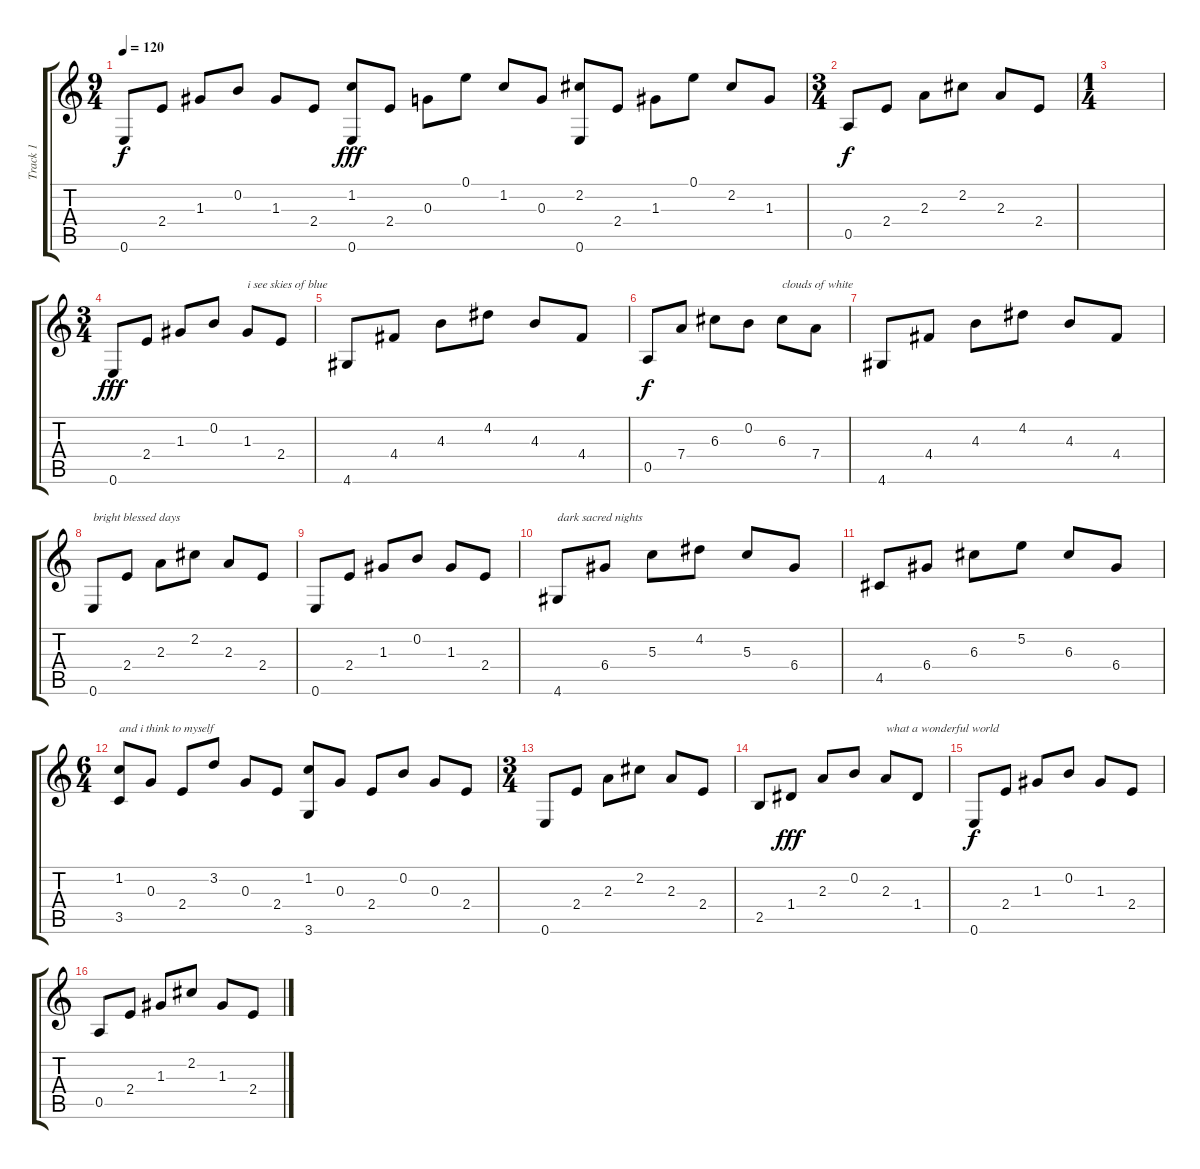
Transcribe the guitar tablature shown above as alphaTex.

\track ("Track 1" "Track 1") {instrument acousticguitarsteel}
\staff {score tabs}
\tuning (E4 B3 G3 D3 A2 E2) {hide}
\ts (9 4)
\tempo 120
\clef g2
\ks c
0.6.8{dy f} 2.4.8 1.3.8 0.2.8 1.3.8 2.4.8 (1.2 0.6).8{dy fff} 2.4.8 0.3.8 0.1.8 1.2.8 0.3.8 (2.2 0.6).8 2.4.8 1.3.8 0.1.8 2.2.8 1.3.8 |
\ts (3 4)
0.5.8{dy f} 2.4.8 2.3.8 2.2.8 2.3.8 2.4.8 |
\ts (1 4)
|
\ts (3 4)
0.6.8{dy fff} 2.4.8 1.3.8 0.2.8 1.3.8{txt "i see skies of blue"} 2.4.8 |
4.6.8 4.4.8 4.3.8 4.2.8 4.3.8 4.4.8 |
0.5.8{dy f} 7.4.8 6.3.8 0.2.8 6.3.8{txt "clouds of white"} 7.4.8 |
4.6.8 4.4.8 4.3.8 4.2.8 4.3.8 4.4.8 |
0.6.8{txt "bright blessed days"} 2.4.8 2.3.8 2.2.8 2.3.8 2.4.8 |
0.6.8 2.4.8 1.3.8 0.2.8 1.3.8 2.4.8 |
4.6.8{txt "dark sacred nights"} 6.4.8 5.3.8 4.2.8 5.3.8 6.4.8 |
4.5.8 6.4.8 6.3.8 5.2.8 6.3.8 6.4.8 |
\ts (6 4)
(1.2 3.5).8{txt "and i think to myself"} 0.3.8 2.4.8 3.2.8 0.3.8 2.4.8 (1.2 3.6).8 0.3.8 2.4.8 0.2.8 0.3.8 2.4.8 |
\ts (3 4)
0.6.8 2.4.8 2.3.8 2.2.8 2.3.8 2.4.8 |
2.5.8 1.4.8{dy fff} 2.3.8 0.2.8 2.3.8{txt "what a wonderful world"} 1.4.8 |
0.6.8{dy f} 2.4.8 1.3.8 0.2.8 1.3.8 2.4.8 |
0.5.8 2.4.8 1.3.8 2.2.8 1.3.8 2.4.8
